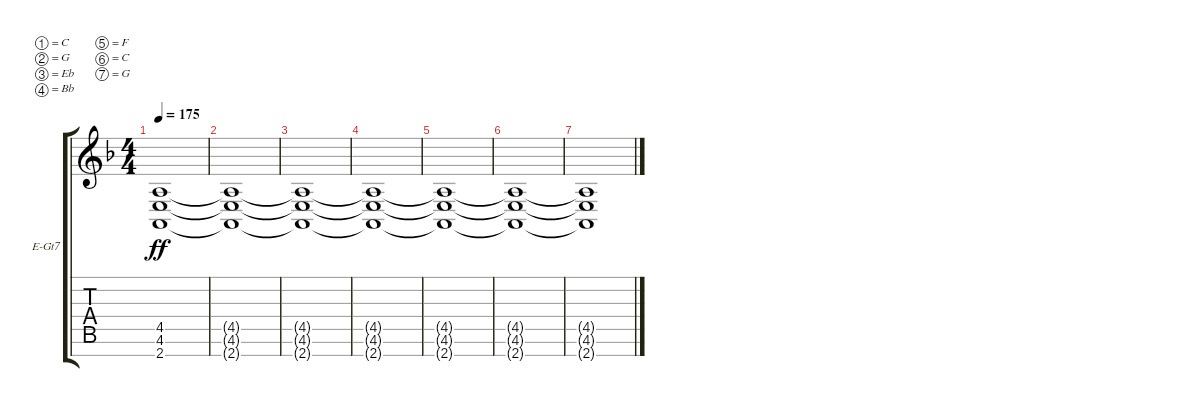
\defaultSystemsLayout 4
\bracketExtendMode groupsimilarinstruments
\firstSystemTrackNameOrientation horizontal
\otherSystemsTrackNameOrientation horizontal
\track ("Electric Guitar II" "E-Gt7") {instrument distortionguitar}
\staff {score tabs}
\tuning (C4 G3 Eb3 Bb2 F2 C2 G1)
\ts (4 4)
\tempo 175
\clef g2
\ks f
(2.7{t} 4.6{t} 4.5{t}).1{dy ff} |
(2.7{t} 4.6{t} 4.5{t}).1 |
(2.7{t} 4.6{t} 4.5{t}).1 |
(2.7{t} 4.6{t} 4.5{t}).1 |
(2.7{t} 4.6{t} 4.5{t}).1 |
(2.7{t} 4.6{t} 4.5{t}).1 |
(2.7{t} 4.6{t} 4.5{t}).1
